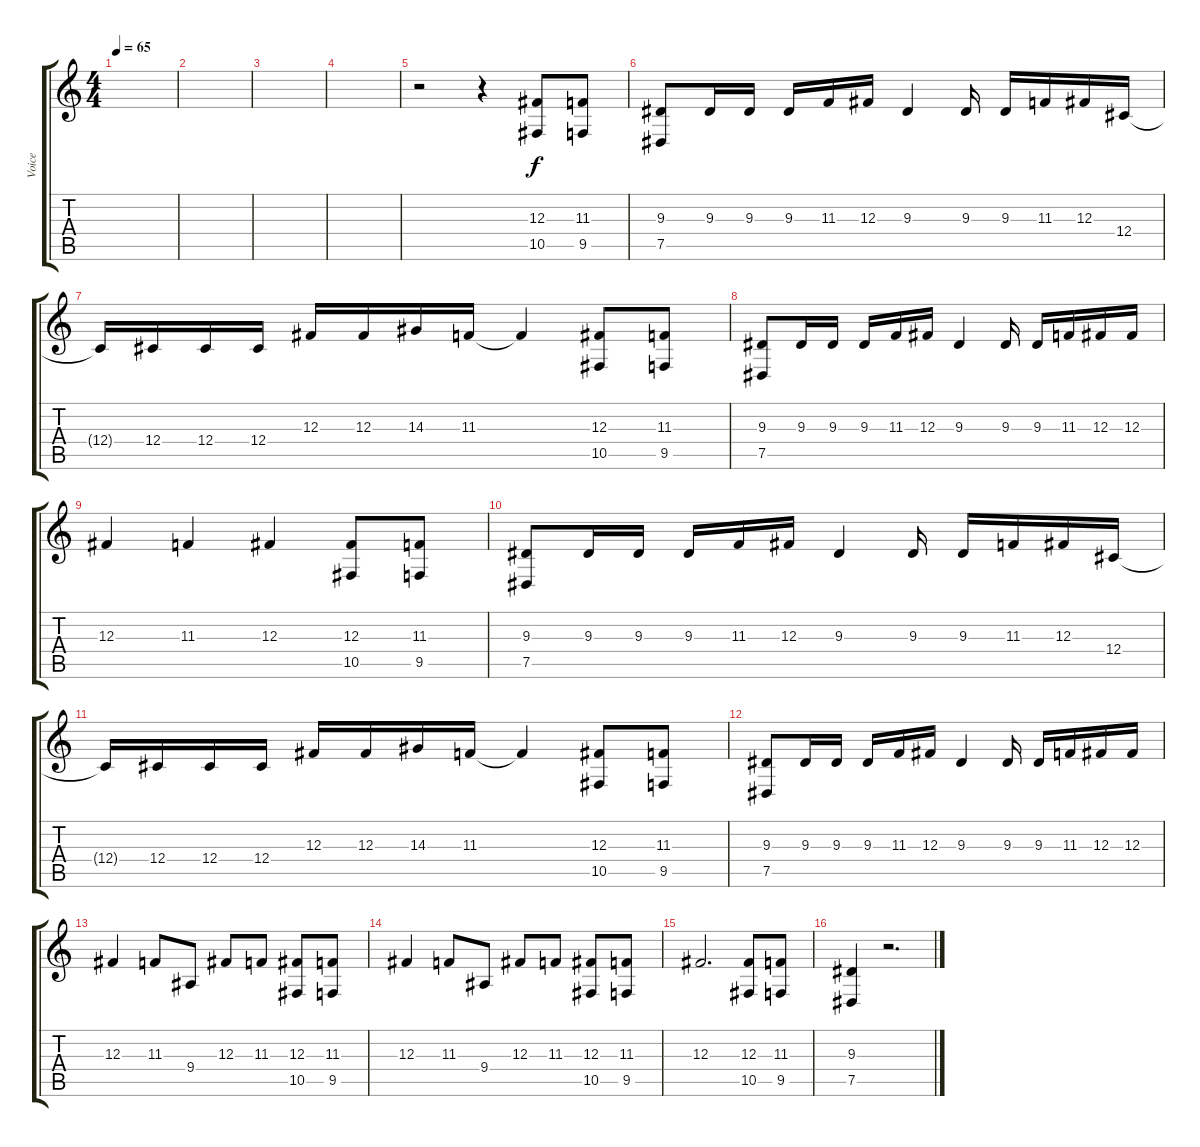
\track ("Voice" "Voice") {instrument tenorsax}
\staff {score tabs}
\tuning (Eb4 Bb3 Gb3 Db3 Ab2 Eb2) {hide}
\ts (4 4)
\tempo 65
\clef g2
\ks c
|
|
|
|
r.2 r.4 (12.3 10.5).8 (11.3 9.5).8 |
(9.3 7.5).8 9.3.16 9.3.16 9.3.16 11.3.16 12.3.16 9.3.4 9.3.16 9.3.16 11.3.16 12.3.16 12.4.16 |
12.4{t}.16 12.4.16 12.4.16 12.4.16 12.3.16 12.3.16 14.3.16 11.3.16 11.3{t}.4 (12.3 10.5).8 (11.3 9.5).8 |
(9.3 7.5).8 9.3.16 9.3.16 9.3.16 11.3.16 12.3.16 9.3.4 9.3.16 9.3.16 11.3.16 12.3.16 12.3.16 |
12.3.4 11.3.4 12.3.4 (12.3 10.5).8 (11.3 9.5).8 |
(9.3 7.5).8 9.3.16 9.3.16 9.3.16 11.3.16 12.3.16 9.3.4 9.3.16 9.3.16 11.3.16 12.3.16 12.4.16 |
12.4{t}.16 12.4.16 12.4.16 12.4.16 12.3.16 12.3.16 14.3.16 11.3.16 11.3{t}.4 (12.3 10.5).8 (11.3 9.5).8 |
(9.3 7.5).8 9.3.16 9.3.16 9.3.16 11.3.16 12.3.16 9.3.4 9.3.16 9.3.16 11.3.16 12.3.16 12.3.16 |
12.3.4 11.3.8 9.4.8 12.3.8 11.3.8 (12.3 10.5).8 (11.3 9.5).8 |
12.3.4 11.3.8 9.4.8 12.3.8 11.3.8 (12.3 10.5).8 (11.3 9.5).8 |
12.3.2{d} (12.3 10.5).8 (11.3 9.5).8 |
(9.3 7.5).4 r.2{d}
